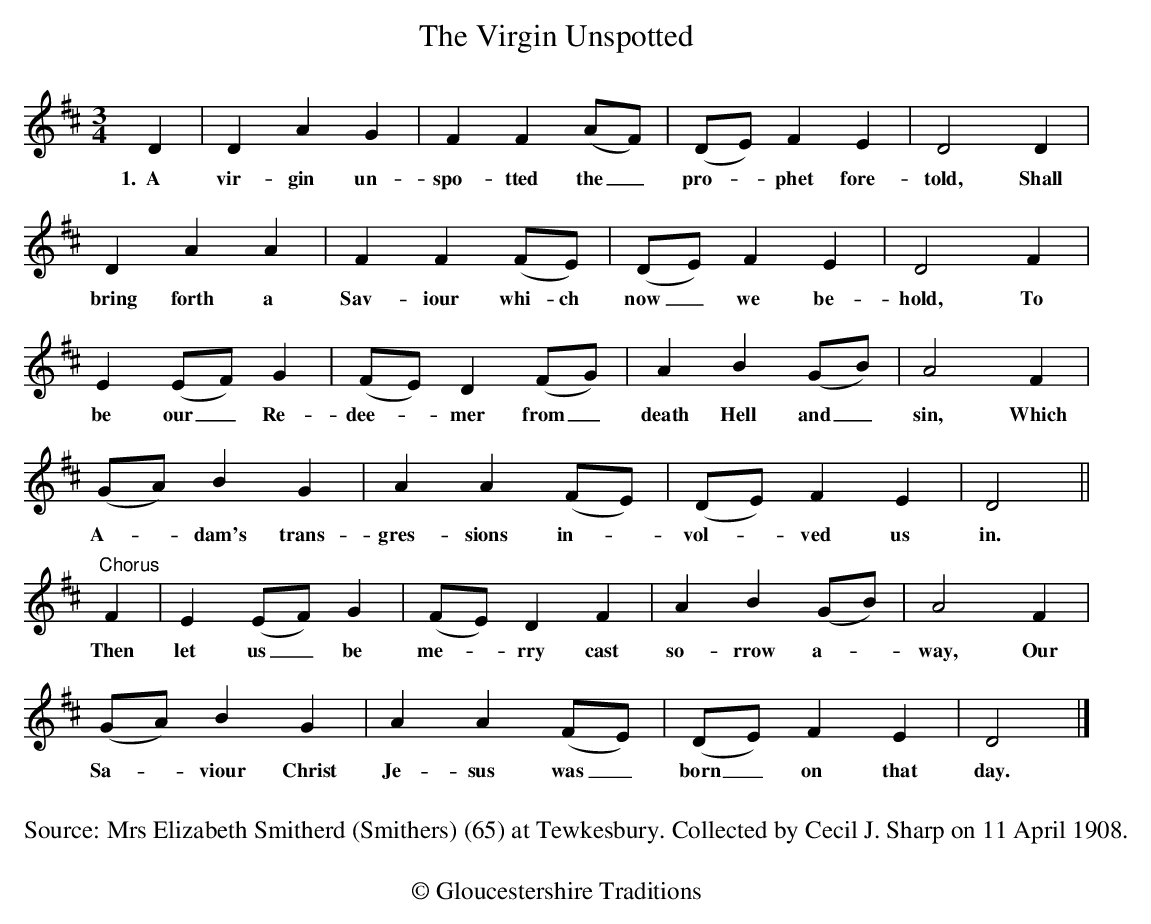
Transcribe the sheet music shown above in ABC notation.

X:1
T:The Virgin Unspotted
M:3/4
L:1/8
K:D
D2 | D2A2G2 | F2F2(AF) | (DE)F2E2 | D4D2 |
w:1.~~A vir-gin un-spo-tted the_ pro--phet fore-told, Shall
D2A2A2 | F2F2(FE) | (DE)F2E2 | D4F2 |
w:bring forth a Sav-iour whi-ch now_ we be-hold, To
E2(EF)G2 | (FE)D2(FG) | A2B2(GB) | A4F2 |
w:be our_ Re-dee--mer from_ death Hell and_ sin, Which
(GA)B2G2 | A2A2(FE) | (DE)F2E2 | D4 ||
w:A--dam's trans-gres-sions in--vol--ved us in.
"Chorus"F2 | E2(EF)G2 | (FE) D2F2 | A2B2(GB) | A4F2 |
w:Then let us_ be me--rry cast so-rrow a--way, Our
(GA)B2G2 | A2A2(FE) | (DE)F2E2 | D4 |]
w:Sa--viour Christ Je-sus was_ born_ on that day.
w:~~
